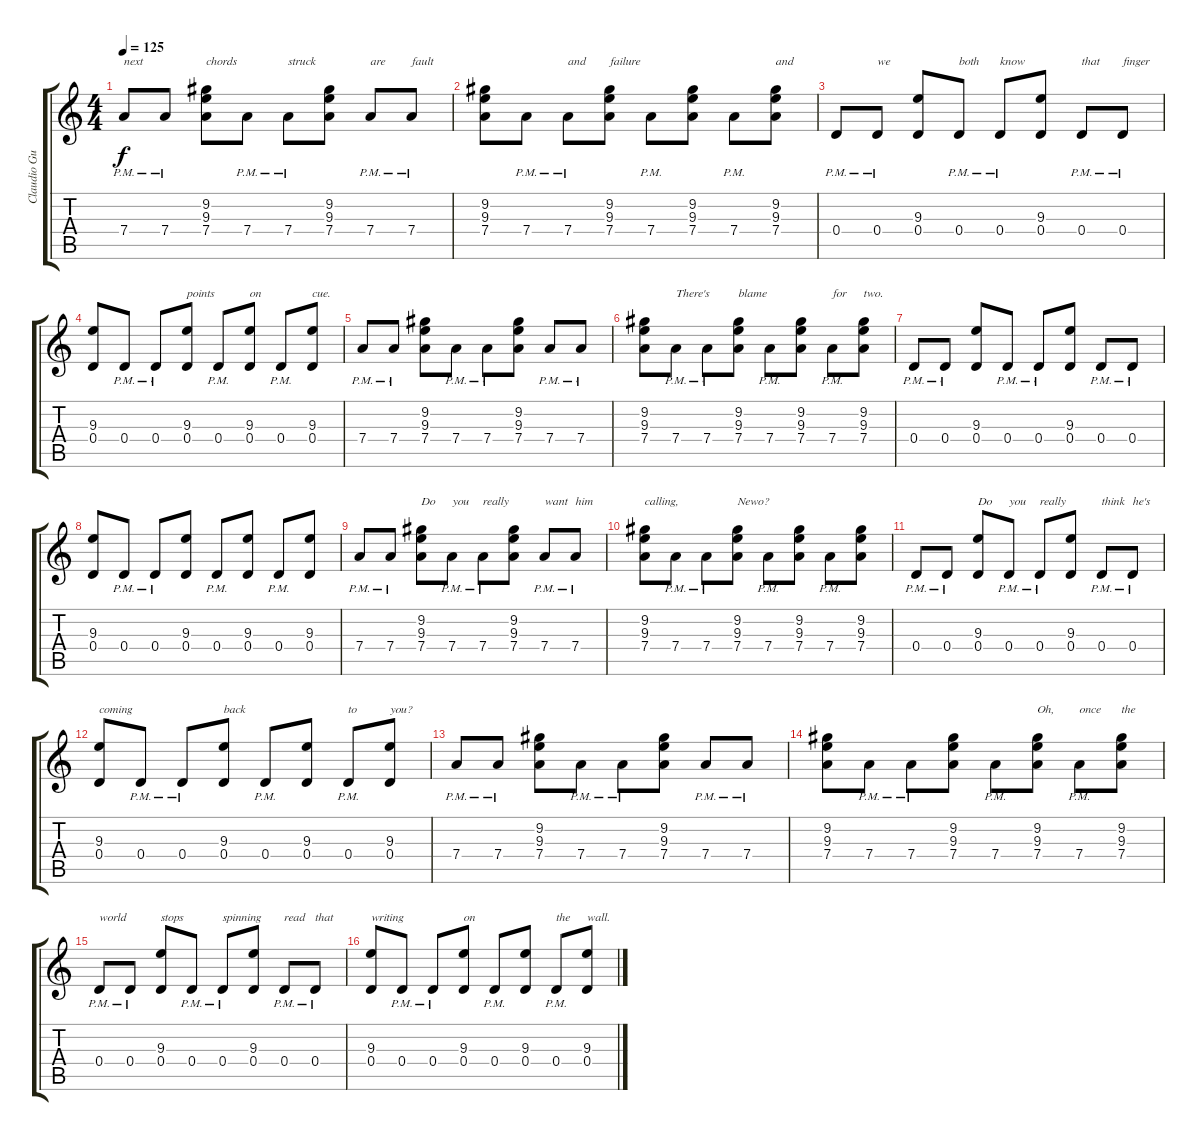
\track ("Claudio Guitar" "Claudio Gu") {instrument overdrivenguitar}
\staff {score tabs}
\tuning (E4 B3 G3 D3 A2 E2) {hide}
\ts (4 4)
\tempo 125
\clef g2
\ks c
7.4{pm}.8{txt "next" dy f} 7.4{pm}.8 (9.2 9.3 7.4).8{txt "chords"} 7.4{pm}.8 7.4{pm}.8{txt "struck"} (9.2 9.3 7.4).8 7.4{pm}.8{txt "are"} 7.4{pm}.8{txt "fault"} |
(9.2 9.3 7.4).8 7.4{pm}.8 7.4{pm}.8{txt "and"} (9.2 9.3 7.4).8{txt "failure"} 7.4{pm}.8 (9.2 9.3 7.4).8 7.4{pm}.8 (9.2 9.3 7.4).8{txt "and"} |
0.4{pm}.8 0.4{pm}.8{txt "we"} (9.3 0.4).8 0.4{pm}.8{txt "both"} 0.4{pm}.8{txt "know"} (9.3 0.4).8 0.4{pm}.8{txt "that"} 0.4{pm}.8{txt "finger"} |
(9.3 0.4).8 0.4{pm}.8 0.4{pm}.8 (9.3 0.4).8{txt "points"} 0.4{pm}.8 (9.3 0.4).8{txt "on"} 0.4{pm}.8 (9.3 0.4).8{txt "cue."} |
7.4{pm}.8 7.4{pm}.8 (9.2 9.3 7.4).8 7.4{pm}.8 7.4{pm}.8 (9.2 9.3 7.4).8 7.4{pm}.8 7.4{pm}.8 |
(9.2 9.3 7.4).8 7.4{pm}.8{txt "There's"} 7.4{pm}.8 (9.2 9.3 7.4).8{txt "blame"} 7.4{pm}.8 (9.2 9.3 7.4).8 7.4{pm}.8{txt "for"} (9.2 9.3 7.4).8{txt "two."} |
0.4{pm}.8 0.4{pm}.8 (9.3 0.4).8 0.4{pm}.8 0.4{pm}.8 (9.3 0.4).8 0.4{pm}.8 0.4{pm}.8 |
(9.3 0.4).8 0.4{pm}.8 0.4{pm}.8 (9.3 0.4).8 0.4{pm}.8 (9.3 0.4).8 0.4{pm}.8 (9.3 0.4).8 |
7.4{pm}.8 7.4{pm}.8 (9.2 9.3 7.4).8{txt "Do"} 7.4{pm}.8{txt "you"} 7.4{pm}.8{txt "really"} (9.2 9.3 7.4).8 7.4{pm}.8{txt "want"} 7.4{pm}.8{txt "him"} |
(9.2 9.3 7.4).8{txt "calling,"} 7.4{pm}.8 7.4{pm}.8 (9.2 9.3 7.4).8{txt "Newo?"} 7.4{pm}.8 (9.2 9.3 7.4).8 7.4{pm}.8 (9.2 9.3 7.4).8 |
0.4{pm}.8 0.4{pm}.8 (9.3 0.4).8{txt "Do"} 0.4{pm}.8{txt "you"} 0.4{pm}.8{txt "really"} (9.3 0.4).8 0.4{pm}.8{txt "think"} 0.4{pm}.8{txt "he's"} |
(9.3 0.4).8{txt "coming"} 0.4{pm}.8 0.4{pm}.8 (9.3 0.4).8{txt "back"} 0.4{pm}.8 (9.3 0.4).8 0.4{pm}.8{txt "to"} (9.3 0.4).8{txt "you?"} |
7.4{pm}.8 7.4{pm}.8 (9.2 9.3 7.4).8 7.4{pm}.8 7.4{pm}.8 (9.2 9.3 7.4).8 7.4{pm}.8 7.4{pm}.8 |
(9.2 9.3 7.4).8 7.4{pm}.8 7.4{pm}.8 (9.2 9.3 7.4).8 7.4{pm}.8 (9.2 9.3 7.4).8{txt "Oh,"} 7.4{pm}.8{txt "once"} (9.2 9.3 7.4).8{txt "the"} |
0.4{pm}.8{txt "world"} 0.4{pm}.8 (9.3 0.4).8{txt "stops"} 0.4{pm}.8 0.4{pm}.8{txt "spinning"} (9.3 0.4).8 0.4{pm}.8{txt "read"} 0.4{pm}.8{txt "that"} |
(9.3 0.4).8{txt "writing"} 0.4{pm}.8 0.4{pm}.8 (9.3 0.4).8{txt "on"} 0.4{pm}.8 (9.3 0.4).8 0.4{pm}.8{txt "the"} (9.3 0.4).8{txt "wall."}
